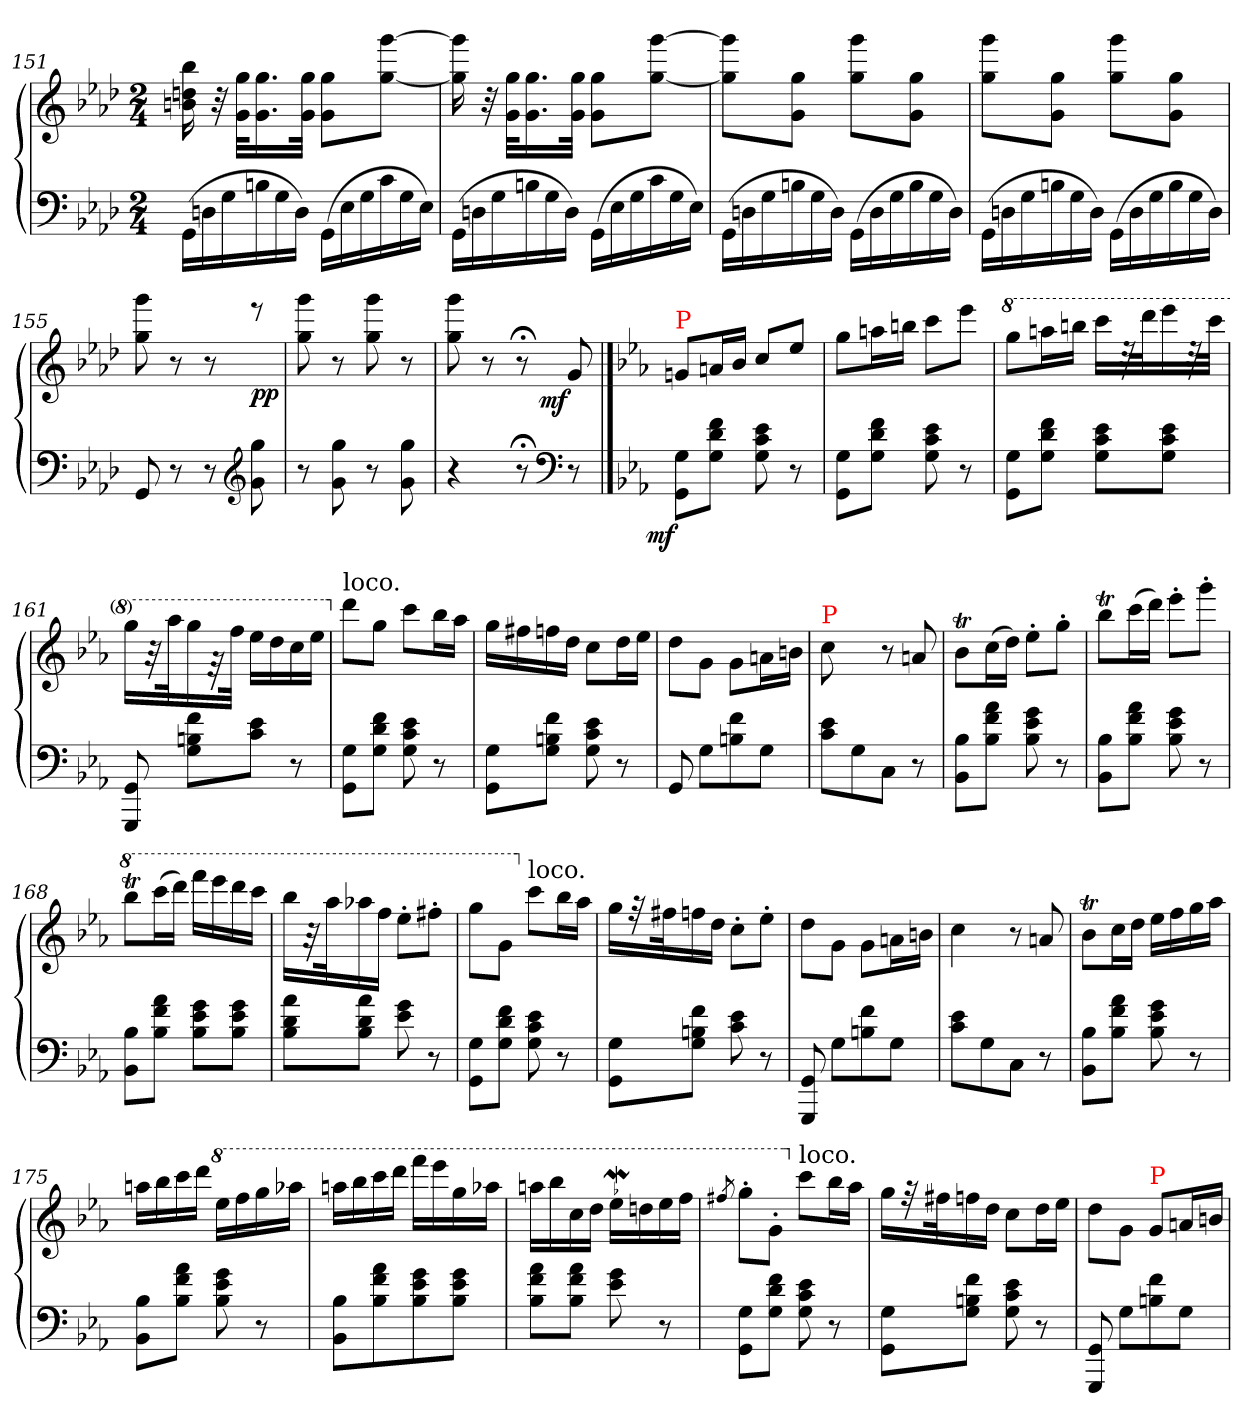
**kern	**kern	**dynam
*part1	*part1	*part1
*staff2	*staff1	*staff1/2
*clefF4	*clefG2	*
*k[b-e-a-d-]	*k[b-e-a-d-]	*
*M2/4	*M2/4	*
*Xtuplet	*	*
=151	=151	=151
(>24GGLL	16bb- 16ddn 16bn	.
24Dn	.	.
.	32r	.
24G	.	.
.	32gg\ 32g\KLL	.
24Bn	16.gg 16.g	.
24G	.	.
24DJJ)	.	.
.	32gg 32gJJk	.
(>24GGLL	8gg 8gL	.
24E-	.	.
24G	.	.
24c	[8ggg [8ggJ	.
24G	.	.
24E-JJ)	.	.
=152	=152	=152
(>24GGLL	16ggg] 16gg]	.
24Dn	.	.
.	32r	.
24G	.	.
.	32gg 32gKLL	.
24Bn	16.gg 16.g	.
24G	.	.
24DJJ)	.	.
.	32gg 32gJJk	.
(>24GGLL	8gg 8gL	.
24E-	.	.
24G	.	.
24c	[8ggg [8ggJ	.
24G	.	.
24E-JJ)	.	.
=153	=153	=153
(>24GGLL	8ggg] 8gg]L	.
24Dn	.	.
24G	.	.
24Bn	8gg 8gJ	.
24G	.	.
24DJJ)	.	.
(>24GGLL	8ggg 8ggL	.
24D	.	.
24G	.	.
24B	8gg 8gJ	.
24G	.	.
24DJJ)	.	.
=154	=154	=154
(>24GGLL	8ggg 8ggL	.
24Dn	.	.
24G	.	.
24Bn	8gg 8gJ	.
24G	.	.
24DJJ)	.	.
(>24GGLL	8ggg 8ggL	.
24D	.	.
24G	.	.
24B	8gg 8gJ	.
24G	.	.
24DJJ)	.	.
=155	=155	=155
8GG/	8ggg\ 8gg\	.
8r	8r	.
8r	8r	.
*clefG2	*	*
!	!	!LO:DY:b
8gg\ 8g\	8reee	pp
=156	=156	=156
8r	8ggg 8gg	.
8gg\ 8g\	8r	.
8r	8ggg 8gg	.
8gg\ 8g\	8r	.
=157	=157	=157
4r	8ggg\ 8gg\	.
.	8r	.
8r;<	8r;<	.
*clefF4	*	*
!	!	!LO:DY:b:rj
8r	8g	mf
==	==	==
*k[b-e-a-]	*k[b-e-a-]	*
!	!LO:TX:a:color=red:t=P	!
!	!	!LO:DY:b=2:rj
8G\ 8GG\L	8gnL	mf
8f\ 8d\ 8G\J	16anL	.
.	16b-JJ	.
8e- 8c 8G	8cc/L	.
8r	8ee-J	.
=159	=159	=159
8G 8GGL	8ggL	.
8f 8d 8GJ	16aanL	.
.	16bbnJJ	.
8e- 8c 8G	8cccL	.
8r	8eee-J	.
=160	=160	=160
*	*8va	*
8G 8GGL	8gggL	.
8f 8d 8GJ	16aaanL	.
.	16bbbnJJ	.
8e- 8c 8GL	16ccccLL	.
.	32rbb	.
.	32ddddk	.
8e- 8c 8GJ	16eeee-	.
.	32rbb	.
.	32ccccJJk	.
=161	=161	=161
8GG 8GGG	16gggLL	.
.	32rgg	.
.	32aaa-k	.
8f\ 8Bn\ 8G\L	16ggg	.
.	32ree	.
.	32fffJJk	.
8e- 8cJ	16eee-LL	.
.	16ddd	.
8r	16ccc	.
.	16eee-JJ	.
=162	=162	=162
*	*X8va	*
!	!LO:TX:a:t=loco.	!
8G 8GGL	8dddL	.
8f 8d 8GJ	8ggJ	.
8e-\ 8c\ 8G\	8cccL	.
8r	16bb-L	.
.	16aa-JJ	.
=163	=163	=163
8G\ 8GG\L	16ggLL	.
.	16ff#X	.
8f 8Bn 8GJ	16ffn	.
.	16ddJJ	.
8e-\ 8c\ 8G\	8ccL	.
8r	16ddL	.
.	16ee-JJ	.
=164	=164	=164
8GG/	8dd\L	.
8G\L	8gJ	.
8f 8Bn	8g\L	.
8GJ	16anL	.
.	16bnJJ	.
=165	=165	=165
!	!LO:TX:a:color=red:t=P	!
!	!LO:N:vis=8	!
8e-\ 8c\L	4cc	.
8G	.	.
8CJ	8r	.
8r	8an/	.
=166	=166	=166
8B-\ 8BB-\L	8b-TL	.
8a- 8f 8B-J	(>16ccL	.
.	16ddJJ)	.
8g\ 8e-\ 8B-\	8ee-'>\L	.
8r	8gg'>J	.
=167	=167	=167
8B-\ 8BB-\L	8bb-TL	.
8a-\ 8f\ 8B-\J	(>16cccL	.
.	16dddJJ)	.
8g\ 8e-\ 8B-\	8eee-'>\L	.
8r	8ggg'>J	.
=168	=168	=168
*	*8va	*
8B- 8BB-L	8bbb-T<L	.
8a- 8f 8B-J	(>16ccccL	.
.	16ddddJJ)	.
8g 8e- 8B-L	16ffffLL	.
.	16eeee-	.
8g 8e- 8B-J	16dddd	.
.	16ccccJJ	.
=169	=169	=169
8a-\ 8d\ 8B-\L	16bbb-\LL	.
.	32rgg	.
.	32aaa-k	.
8a- 8d 8B-J	16aaa-X	.
.	16fffJJ	.
8g\ 8e-\	8eee-'>\L	.
8r	8fff#X'>J	.
=170	=170	=170
8G\ 8GG\L	8ggg\L	.
8f 8d 8GJ	8ggJ	.
*	*X8va	*
!	!LO:TX:a:t=loco.	!
8e-\ 8c\ 8G\	8cccL	.
8r	16bb-L	.
.	16aa-JJ	.
=171	=171	=171
8G\ 8GG\L	16gg\LL	.
.	32rff	.
.	32ff#Xk	.
8f 8Bn 8GJ	16ffn	.
.	16ddJJ	.
8e-\ 8c\	8cc'>L	.
8r	8ee-'>J	.
=172	=172	=172
8GG/ 8GGG/	8ddL	.
8G\L	8gJ	.
8f 8Bn	8g\L	.
8GJ	16anL	.
.	16bnJJ	.
=173	=173	=173
8e-\ 8c\L	4cc\	.
8G	.	.
8CJ	8r	.
8r	8an/	.
=174	=174	=174
8B-\ 8BB-\L	8b-T\L	.
8a- 8f 8B-J	16ccL	.
.	16ddJJ	.
8g\ 8e-\ 8B-\	16ee-LL	.
.	16ff	.
8r	16gg	.
.	16aa-JJ	.
=175	=175	=175
8B-\ 8BB-\L	16aanLL	.
.	16bb-	.
8a- 8f 8B-J	16ccc	.
.	16dddJJ	.
*	*8va	*
8g\ 8e-\ 8B-\	16eee-LL	.
.	16fff	.
8r	16ggg	.
.	16aaa-XJJ	.
=176	=176	=176
8B-\ 8BB-\L	16aaanLL	.
.	16bbb-	.
8a- 8f 8B-	16cccc	.
.	16ddddJJ	.
8g 8e- 8B-	16ffffLL	.
.	16eeee-	.
8g 8e- 8B-J	16ggg	.
.	16aaa-XJJ	.
=177	=177	=177
8a-\ 8f\ 8B-\L	16aaanLL	.
.	16bbb-	.
8a- 8f 8B-J	16ccc	.
.	16dddJJ	.
8g\ 8e-\	16eee-WLL	.
.	16dddn	.
8r	16eee-	.
.	16fffJJ	.
=178	=178	=178
.	8qfff#X/	.
8G\ 8GG\L	8ggg'>\L	.
8f 8d 8GJ	8gg'>J	.
*	*X8va	*
!	!LO:TX:a:t=loco.	!
8e- 8c 8G	8cccL	.
8r	16bb-L	.
.	16aa-JJ	.
=179	=179	=179
8G\ 8GG\L	16ggLL	.
.	32rff	.
.	32ff#Xk	.
8f 8Bn 8GJ	16ffn	.
.	16ddJJ	.
8e-\ 8c\ 8G\	8ccL	.
8r	16ddL	.
.	16ee-JJ	.
=180	=180	=180
8GG/ 8GGG/	8dd\L	.
8G\L	8gJ	.
!	!LO:TX:a:color=red:t=P	!
8f 8Bn	8gL	.
8GJ	16anL	.
.	16bnJJ	.
=	=	=
*-	*-	*-
